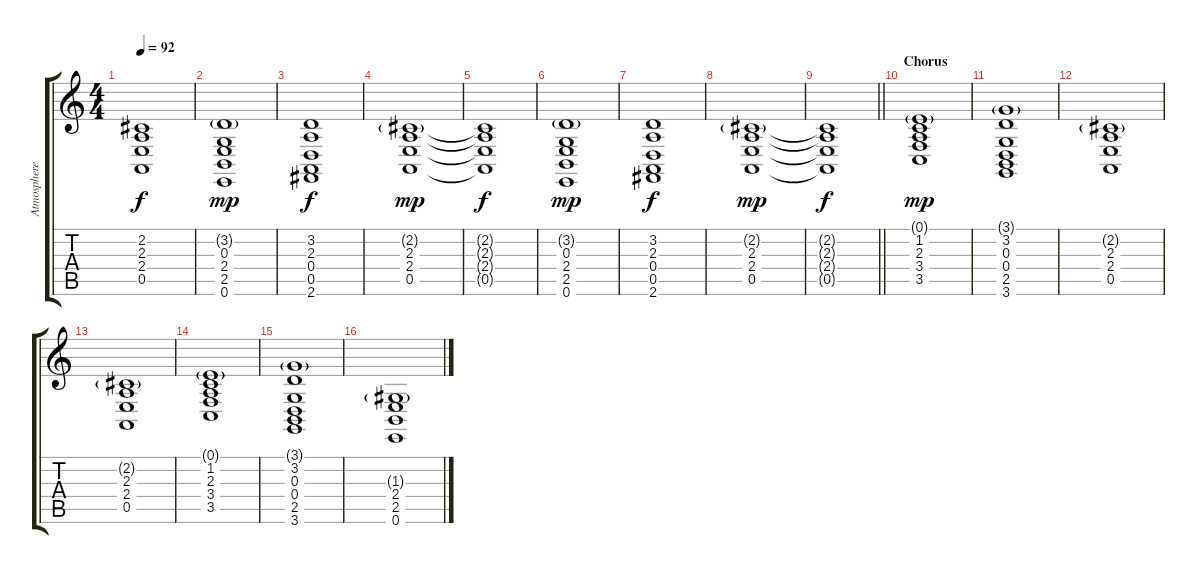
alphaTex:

\track ("Atmosphere" "Atmosphere") {instrument recorder}
\staff {score tabs}
\tuning (E4 B3 G3 D3 A2 E2) {hide}
\ts (4 4)
\tempo 92
\clef g2
\ks c
(2.2{t} 2.3{t} 2.4{t} 0.5{t}).1{dy f} |
(3.2{g} 0.3 2.4 2.5 0.6).1{dy mp} |
(3.2 2.3 0.4 0.5 2.6).1{dy f} |
(2.2{g} 2.3 2.4 0.5).1{dy mp} |
(2.2{t} 2.3{t} 2.4{t} 0.5{t}).1{dy f} |
(3.2{g} 0.3 2.4 2.5 0.6).1{dy mp} |
(3.2 2.3 0.4 0.5 2.6).1{dy f} |
(2.2{g} 2.3 2.4 0.5).1{dy mp} |
\barLineRight lightlight
(2.2{t} 2.3{t} 2.4{t} 0.5{t}).1{dy f} |
\section ("" "Chorus")
(0.1{g} 1.2 2.3 3.4 3.5).1{dy mp} |
(3.1{g} 3.2 0.3 0.4 2.5 3.6).1 |
(2.2{g} 2.3 2.4 0.5).1 |
(2.2{g} 2.3 2.4 0.5).1 |
(0.1{g} 1.2 2.3 3.4 3.5).1 |
(3.1{g} 3.2 0.3 0.4 2.5 3.6).1 |
(1.3{g} 2.4 2.5 0.6).1
